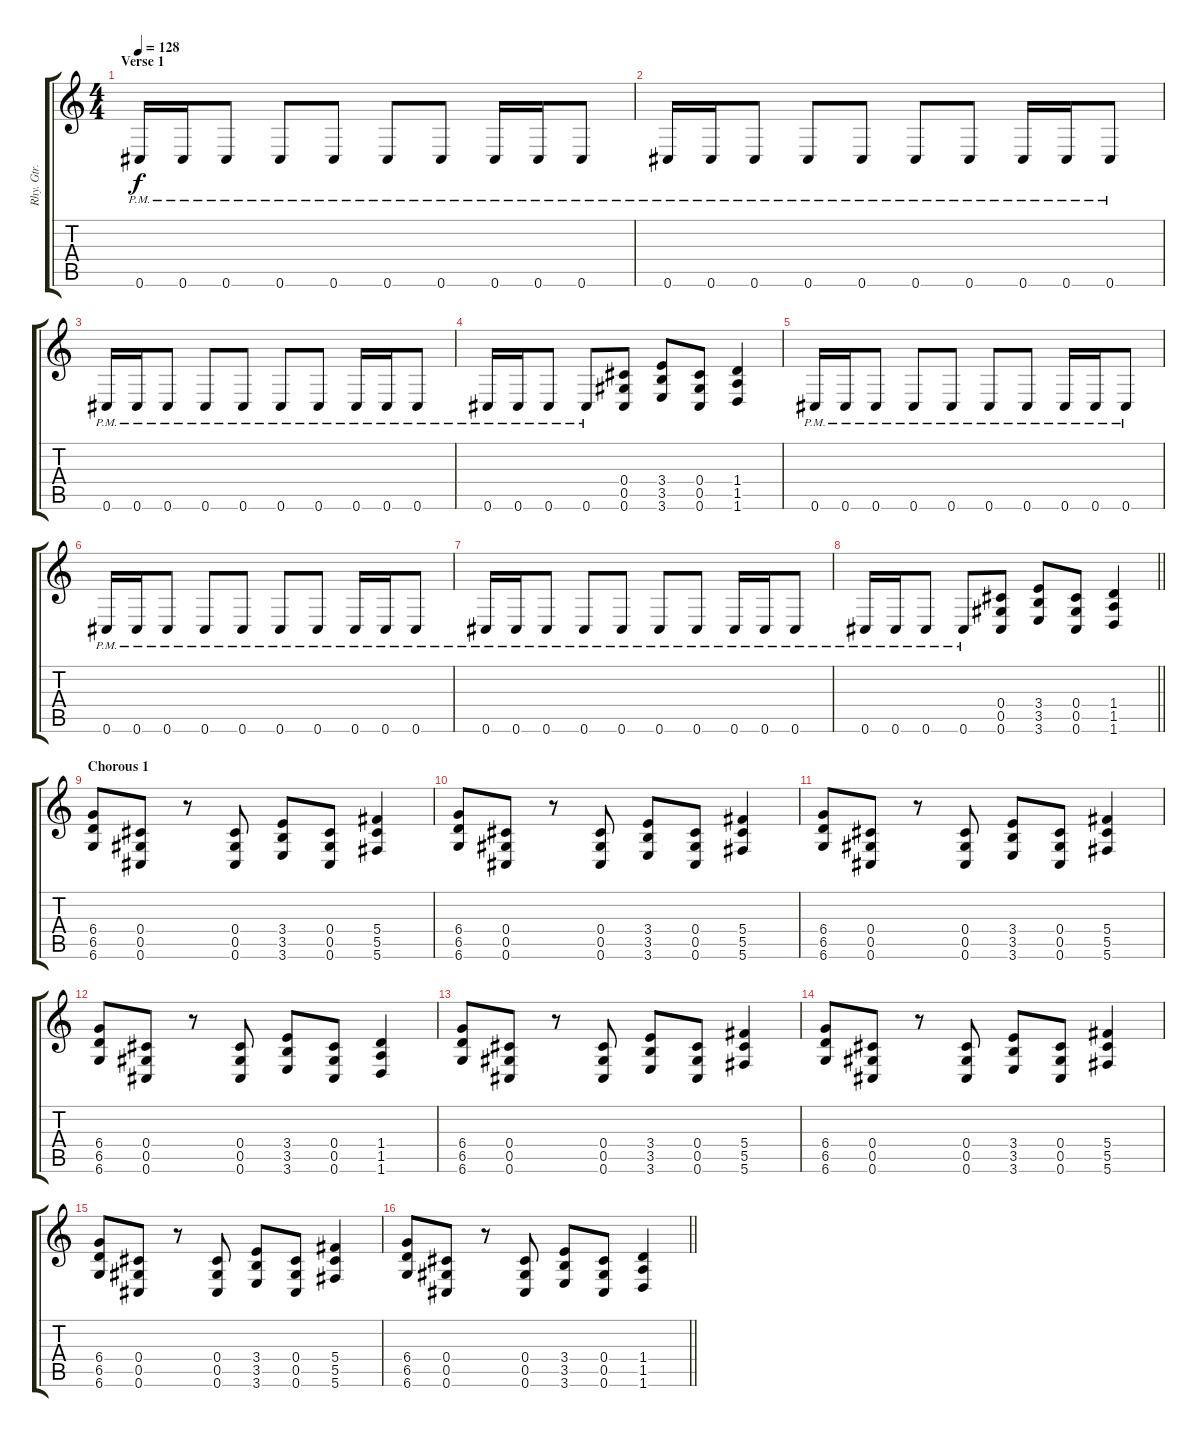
\track ("Rhy. Gtr. 2" "Rhy. Gtr. ") {instrument distortionguitar}
\staff {score tabs}
\tuning (Eb4 Bb3 Gb3 Db3 Ab2 Db2) {hide}
\ts (4 4)
\section ("" "Verse 1")
\tempo 128
\clef g2
\ks c
0.6{pm}.16{dy f} 0.6{pm}.16 0.6{pm}.8 0.6{pm}.8 0.6{pm}.8 0.6{pm}.8 0.6{pm}.8 0.6{pm}.16 0.6{pm}.16 0.6{pm}.8 |
0.6{pm}.16 0.6{pm}.16 0.6{pm}.8 0.6{pm}.8 0.6{pm}.8 0.6{pm}.8 0.6{pm}.8 0.6{pm}.16 0.6{pm}.16 0.6{pm}.8 |
0.6{pm}.16 0.6{pm}.16 0.6{pm}.8 0.6{pm}.8 0.6{pm}.8 0.6{pm}.8 0.6{pm}.8 0.6{pm}.16 0.6{pm}.16 0.6{pm}.8 |
0.6{pm}.16 0.6{pm}.16 0.6{pm}.8 0.6{pm}.8 (0.4 0.5 0.6).8 (3.4 3.5 3.6).8 (0.4 0.5 0.6).8 (1.4 1.5 1.6).4 |
0.6{pm}.16 0.6{pm}.16 0.6{pm}.8 0.6{pm}.8 0.6{pm}.8 0.6{pm}.8 0.6{pm}.8 0.6{pm}.16 0.6{pm}.16 0.6{pm}.8 |
0.6{pm}.16 0.6{pm}.16 0.6{pm}.8 0.6{pm}.8 0.6{pm}.8 0.6{pm}.8 0.6{pm}.8 0.6{pm}.16 0.6{pm}.16 0.6{pm}.8 |
0.6{pm}.16 0.6{pm}.16 0.6{pm}.8 0.6{pm}.8 0.6{pm}.8 0.6{pm}.8 0.6{pm}.8 0.6{pm}.16 0.6{pm}.16 0.6{pm}.8 |
\barLineRight lightlight
0.6{pm}.16 0.6{pm}.16 0.6{pm}.8 0.6{pm}.8 (0.4 0.5 0.6).8 (3.4 3.5 3.6).8 (0.4 0.5 0.6).8 (1.4 1.5 1.6).4 |
\section ("" "Chorous 1")
(6.4 6.5 6.6).8 (0.4 0.5 0.6).8 r.8 (0.4 0.5 0.6).8 (3.4 3.5 3.6).8 (0.4 0.5 0.6).8 (5.4 5.5 5.6).4 |
(6.4 6.5 6.6).8 (0.4 0.5 0.6).8 r.8 (0.4 0.5 0.6).8 (3.4 3.5 3.6).8 (0.4 0.5 0.6).8 (5.4 5.5 5.6).4 |
(6.4 6.5 6.6).8 (0.4 0.5 0.6).8 r.8 (0.4 0.5 0.6).8 (3.4 3.5 3.6).8 (0.4 0.5 0.6).8 (5.4 5.5 5.6).4 |
(6.4 6.5 6.6).8 (0.4 0.5 0.6).8 r.8 (0.4 0.5 0.6).8 (3.4 3.5 3.6).8 (0.4 0.5 0.6).8 (1.4 1.5 1.6).4 |
(6.4 6.5 6.6).8 (0.4 0.5 0.6).8 r.8 (0.4 0.5 0.6).8 (3.4 3.5 3.6).8 (0.4 0.5 0.6).8 (5.4 5.5 5.6).4 |
(6.4 6.5 6.6).8 (0.4 0.5 0.6).8 r.8 (0.4 0.5 0.6).8 (3.4 3.5 3.6).8 (0.4 0.5 0.6).8 (5.4 5.5 5.6).4 |
(6.4 6.5 6.6).8 (0.4 0.5 0.6).8 r.8 (0.4 0.5 0.6).8 (3.4 3.5 3.6).8 (0.4 0.5 0.6).8 (5.4 5.5 5.6).4 |
\barLineRight lightlight
(6.4 6.5 6.6).8 (0.4 0.5 0.6).8 r.8 (0.4 0.5 0.6).8 (3.4 3.5 3.6).8 (0.4 0.5 0.6).8 (1.4 1.5 1.6).4
